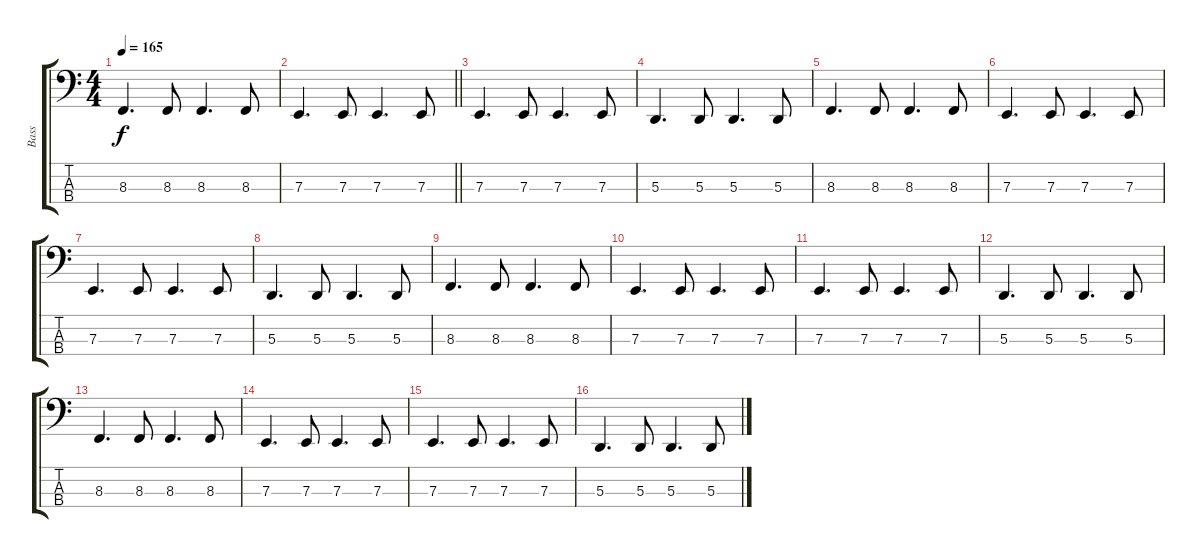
\track ("Bass" "Bass") {instrument synthvoice}
\staff {score tabs}
\tuning (G2 D2 A1 E1) {hide}
\ts (4 4)
\tempo 165
\clef f4
\ks c
8.3.4{d dy f} 8.3.8 8.3.4{d} 8.3.8 |
\barLineRight lightlight
7.3.4{d} 7.3.8 7.3.4{d} 7.3.8 |
7.3.4{d} 7.3.8 7.3.4{d} 7.3.8 |
5.3.4{d} 5.3.8 5.3.4{d} 5.3.8 |
8.3.4{d} 8.3.8 8.3.4{d} 8.3.8 |
7.3.4{d} 7.3.8 7.3.4{d} 7.3.8 |
7.3.4{d} 7.3.8 7.3.4{d} 7.3.8 |
5.3.4{d} 5.3.8 5.3.4{d} 5.3.8 |
8.3.4{d} 8.3.8 8.3.4{d} 8.3.8 |
7.3.4{d} 7.3.8 7.3.4{d} 7.3.8 |
7.3.4{d} 7.3.8 7.3.4{d} 7.3.8 |
5.3.4{d} 5.3.8 5.3.4{d} 5.3.8 |
8.3.4{d} 8.3.8 8.3.4{d} 8.3.8 |
7.3.4{d} 7.3.8 7.3.4{d} 7.3.8 |
7.3.4{d} 7.3.8 7.3.4{d} 7.3.8 |
5.3.4{d} 5.3.8 5.3.4{d} 5.3.8
